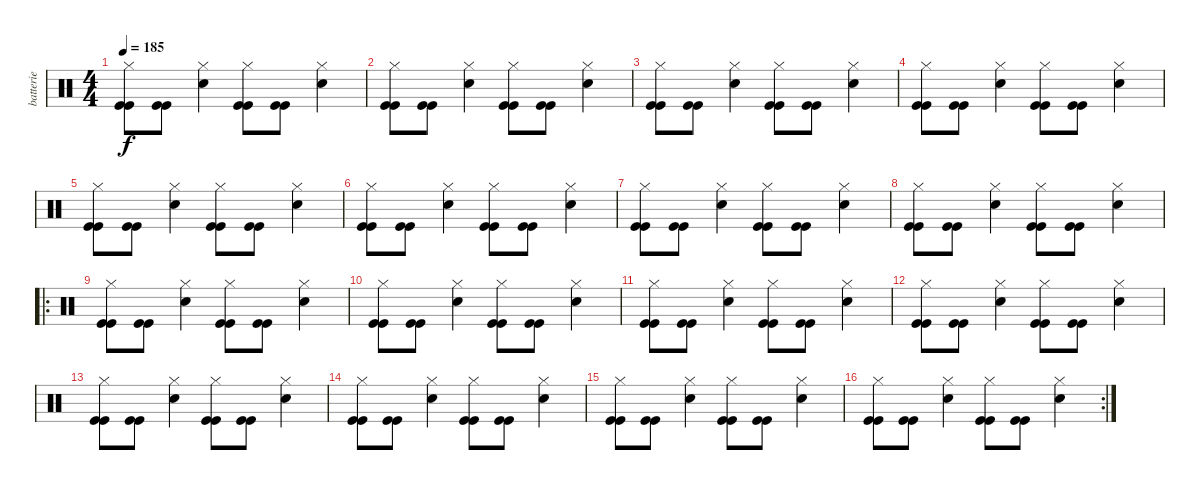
\track ("batterie" "batterie") {instrument percussion}
\staff {score}
\articulation defaults
\ts (4 4)
\tempo 185
\clef neutral
\ks c
("Hi-Hat (closed)" "Kick (hit)" "Kick (hit)").8{dy f} ("Kick (hit)" "Kick (hit)").8 ("Hi-Hat (closed)" "Electric Snare (hit)").4 ("Hi-Hat (closed)" "Kick (hit)" "Kick (hit)").8 ("Kick (hit)" "Kick (hit)").8 ("Hi-Hat (closed)" "Electric Snare (hit)").4 |
("Hi-Hat (closed)" "Kick (hit)" "Kick (hit)").8 ("Kick (hit)" "Kick (hit)").8 ("Hi-Hat (closed)" "Electric Snare (hit)").4 ("Hi-Hat (closed)" "Kick (hit)" "Kick (hit)").8 ("Kick (hit)" "Kick (hit)").8 ("Hi-Hat (closed)" "Electric Snare (hit)").4 |
("Hi-Hat (closed)" "Kick (hit)" "Kick (hit)").8 ("Kick (hit)" "Kick (hit)").8 ("Hi-Hat (closed)" "Electric Snare (hit)").4 ("Hi-Hat (closed)" "Kick (hit)" "Kick (hit)").8 ("Kick (hit)" "Kick (hit)").8 ("Hi-Hat (closed)" "Electric Snare (hit)").4 |
("Hi-Hat (closed)" "Kick (hit)" "Kick (hit)").8 ("Kick (hit)" "Kick (hit)").8 ("Hi-Hat (closed)" "Electric Snare (hit)").4 ("Hi-Hat (closed)" "Kick (hit)" "Kick (hit)").8 ("Kick (hit)" "Kick (hit)").8 ("Hi-Hat (closed)" "Electric Snare (hit)").4 |
("Hi-Hat (closed)" "Kick (hit)" "Kick (hit)").8 ("Kick (hit)" "Kick (hit)").8 ("Hi-Hat (closed)" "Electric Snare (hit)").4 ("Hi-Hat (closed)" "Kick (hit)" "Kick (hit)").8 ("Kick (hit)" "Kick (hit)").8 ("Hi-Hat (closed)" "Electric Snare (hit)").4 |
("Hi-Hat (closed)" "Kick (hit)" "Kick (hit)").8 ("Kick (hit)" "Kick (hit)").8 ("Hi-Hat (closed)" "Electric Snare (hit)").4 ("Hi-Hat (closed)" "Kick (hit)" "Kick (hit)").8 ("Kick (hit)" "Kick (hit)").8 ("Hi-Hat (closed)" "Electric Snare (hit)").4 |
("Hi-Hat (closed)" "Kick (hit)" "Kick (hit)").8 ("Kick (hit)" "Kick (hit)").8 ("Hi-Hat (closed)" "Electric Snare (hit)").4 ("Hi-Hat (closed)" "Kick (hit)" "Kick (hit)").8 ("Kick (hit)" "Kick (hit)").8 ("Hi-Hat (closed)" "Electric Snare (hit)").4 |
("Hi-Hat (closed)" "Kick (hit)" "Kick (hit)").8 ("Kick (hit)" "Kick (hit)").8 ("Hi-Hat (closed)" "Electric Snare (hit)").4 ("Hi-Hat (closed)" "Kick (hit)" "Kick (hit)").8 ("Kick (hit)" "Kick (hit)").8 ("Hi-Hat (closed)" "Electric Snare (hit)").4 |
\ro
("Hi-Hat (closed)" "Kick (hit)" "Kick (hit)").8 ("Kick (hit)" "Kick (hit)").8 ("Hi-Hat (closed)" "Electric Snare (hit)").4 ("Hi-Hat (closed)" "Kick (hit)" "Kick (hit)").8 ("Kick (hit)" "Kick (hit)").8 ("Hi-Hat (closed)" "Electric Snare (hit)").4 |
("Hi-Hat (closed)" "Kick (hit)" "Kick (hit)").8 ("Kick (hit)" "Kick (hit)").8 ("Hi-Hat (closed)" "Electric Snare (hit)").4 ("Hi-Hat (closed)" "Kick (hit)" "Kick (hit)").8 ("Kick (hit)" "Kick (hit)").8 ("Hi-Hat (closed)" "Electric Snare (hit)").4 |
("Hi-Hat (closed)" "Kick (hit)" "Kick (hit)").8 ("Kick (hit)" "Kick (hit)").8 ("Hi-Hat (closed)" "Electric Snare (hit)").4 ("Hi-Hat (closed)" "Kick (hit)" "Kick (hit)").8 ("Kick (hit)" "Kick (hit)").8 ("Hi-Hat (closed)" "Electric Snare (hit)").4 |
("Hi-Hat (closed)" "Kick (hit)" "Kick (hit)").8 ("Kick (hit)" "Kick (hit)").8 ("Hi-Hat (closed)" "Electric Snare (hit)").4 ("Hi-Hat (closed)" "Kick (hit)" "Kick (hit)").8 ("Kick (hit)" "Kick (hit)").8 ("Hi-Hat (closed)" "Electric Snare (hit)").4 |
("Hi-Hat (closed)" "Kick (hit)" "Kick (hit)").8 ("Kick (hit)" "Kick (hit)").8 ("Hi-Hat (closed)" "Electric Snare (hit)").4 ("Hi-Hat (closed)" "Kick (hit)" "Kick (hit)").8 ("Kick (hit)" "Kick (hit)").8 ("Hi-Hat (closed)" "Electric Snare (hit)").4 |
("Hi-Hat (closed)" "Kick (hit)" "Kick (hit)").8 ("Kick (hit)" "Kick (hit)").8 ("Hi-Hat (closed)" "Electric Snare (hit)").4 ("Hi-Hat (closed)" "Kick (hit)" "Kick (hit)").8 ("Kick (hit)" "Kick (hit)").8 ("Hi-Hat (closed)" "Electric Snare (hit)").4 |
("Hi-Hat (closed)" "Kick (hit)" "Kick (hit)").8 ("Kick (hit)" "Kick (hit)").8 ("Hi-Hat (closed)" "Electric Snare (hit)").4 ("Hi-Hat (closed)" "Kick (hit)" "Kick (hit)").8 ("Kick (hit)" "Kick (hit)").8 ("Hi-Hat (closed)" "Electric Snare (hit)").4 |
\rc 2
("Hi-Hat (closed)" "Kick (hit)" "Kick (hit)").8 ("Kick (hit)" "Kick (hit)").8 ("Hi-Hat (closed)" "Electric Snare (hit)").4 ("Hi-Hat (closed)" "Kick (hit)" "Kick (hit)").8 ("Kick (hit)" "Kick (hit)").8 ("Hi-Hat (closed)" "Electric Snare (hit)").4
